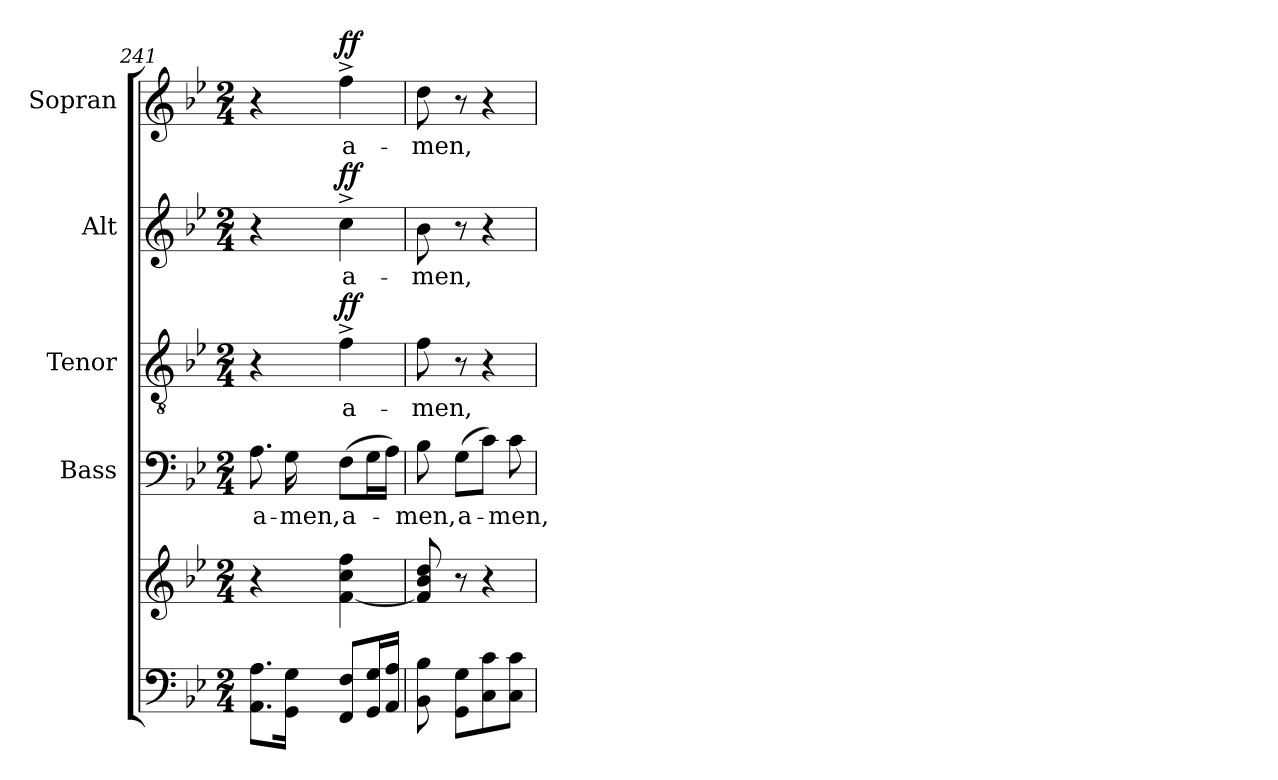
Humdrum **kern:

**kern	**kern	**kern	**text	**kern	**text	**dynam	**kern	**text	**dynam	**kern	**text	**dynam
*part5	*part5	*part4	*part4	*part3	*part3	*part3	*part2	*part2	*part2	*part1	*part1	*part1
*staff6	*staff5	*staff4	*staff4	*staff3	*staff3	*staff3	*staff2	*staff2	*staff2	*staff1	*staff1	*staff1
*	*	*I"Bass	*	*I"Tenor	*	*	*I"Alt	*	*	*I"Sopran	*	*
*	*	*I'B.	*	*I'T.	*	*	*I'A.	*	*	*I'S.	*	*
*clefF4	*clefG2	*clefF4	*	*clefGv2	*	*	*clefG2	*	*	*clefG2	*	*
*k[b-e-]	*k[b-e-]	*k[b-e-]	*	*k[b-e-]	*	*	*k[b-e-]	*	*	*k[b-e-]	*	*
*B-:	*B-:	*B-:	*	*B-:	*	*	*B-:	*	*	*B-:	*	*
*M2/4	*M2/4	*M2/4	*	*M2/4	*	*	*M2/4	*	*	*M2/4	*	*
=241	=241	=241	=241	=241	=241	=241	=241	=241	=241	=241	=241	=241
!	!	!	!LO:LY:b	!	!	!	!	!	!	!	!	!
8.AA\ 8.A\L	4r	8.A\	a-	4r	.	.	4r	.	.	4r	.	.
!	!	!	!LO:LY:b	!	!	!	!	!	!	!	!	!
16GG\ 16G\Jk	.	16G\	-men,	.	.	.	.	.	.	.	.	.
!	!	!	!LO:LY:b	!	!LO:LY:b	!LO:DY:a	!	!LO:LY:b	!LO:DY:a	!	!LO:LY:b	!LO:DY:a
8FF/ 8F/L	[<4f\ 4cc\ 4ff\	(>8F\L	a-	4f^>\	a-	ff	4cc^>\	a-	ff	4ff^>\	a-	ff
16GG/ 16G/L	.	16G\L	.	.	.	.	.	.	.	.	.	.
16AA/ 16A/JJ	.	16A\JJ)	.	.	.	.	.	.	.	.	.	.
!!LO:LB:g=z
=242	=242	=242	=242	=242	=242	=242	=242	=242	=242	=242	=242	=242
!	!	!	!LO:LY:b	!	!LO:LY:b	!	!	!LO:LY:b	!	!	!LO:LY:b	!
8BB-\ 8B-\	8f/] 8b-/ 8dd/	8B-\	-men,	8f\	-men,	.	8b-\	-men,	.	8dd\	-men,	.
!	!	!	!LO:LY:b	!	!	!	!	!	!	!	!	!
8GG\ 8G\L	8r	(>8G\L	a-	8r	.	.	8r	.	.	8r	.	.
8C\ 8c\	4r	8c\J)	.	4r	.	.	4r	.	.	4r	.	.
!	!	!	!LO:LY:b	!	!	!	!	!	!	!	!	!
8C\ 8c\J	.	8c\	-men,	.	.	.	.	.	.	.	.	.
=	=	=	=	=	=	=	=	=	=	=	=	=
*-	*-	*-	*-	*-	*-	*-	*-	*-	*-	*-	*-	*-
